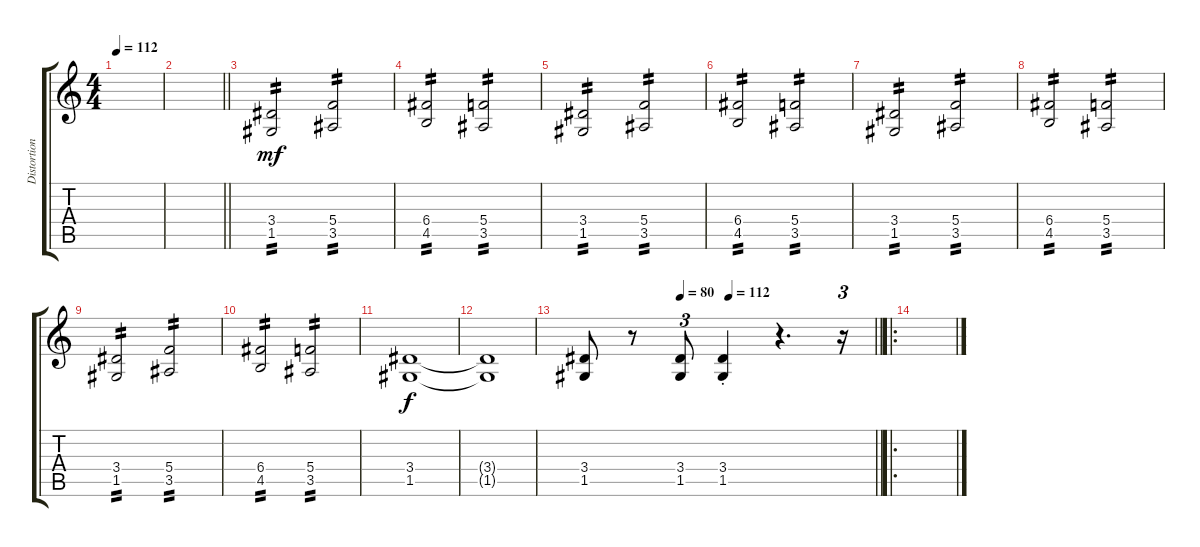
\track ("Distortion" "Distortion") {instrument distortionguitar}
\staff {score tabs}
\tuning (D4 A3 F3 C3 G2 D2) {hide}
\ts (4 4)
\tempo 112
\clef g2
\ks c
|
\barLineRight lightlight
|
\section ("" "")
(3.4 1.5).2{tp 2 dy mf} (5.4 3.5).2{tp 2} |
(6.4 4.5).2{tp 2} (5.4 3.5).2{tp 2} |
(3.4 1.5).2{tp 2} (5.4 3.5).2{tp 2} |
(6.4 4.5).2{tp 2} (5.4 3.5).2{tp 2} |
(3.4 1.5).2{tp 2} (5.4 3.5).2{tp 2} |
(6.4 4.5).2{tp 2} (5.4 3.5).2{tp 2} |
(3.4 1.5).2{tp 2} (5.4 3.5).2{tp 2} |
(6.4 4.5).2{tp 2} (5.4 3.5).2{tp 2} |
(3.4 1.5).1{dy f} |
(3.4{t} 1.5{t}).1 |
\tempo (80 0.3333333333333333)
\tempo (112 0.5)
\barLineRight lightlight
(3.4 1.5).8 r.8 (3.4 1.5).8{tu (3 2)} (3.4{st} 1.5{st}).4 r.4{d} r.16{tu (3 2)} |
\ro
\section ("" "")
